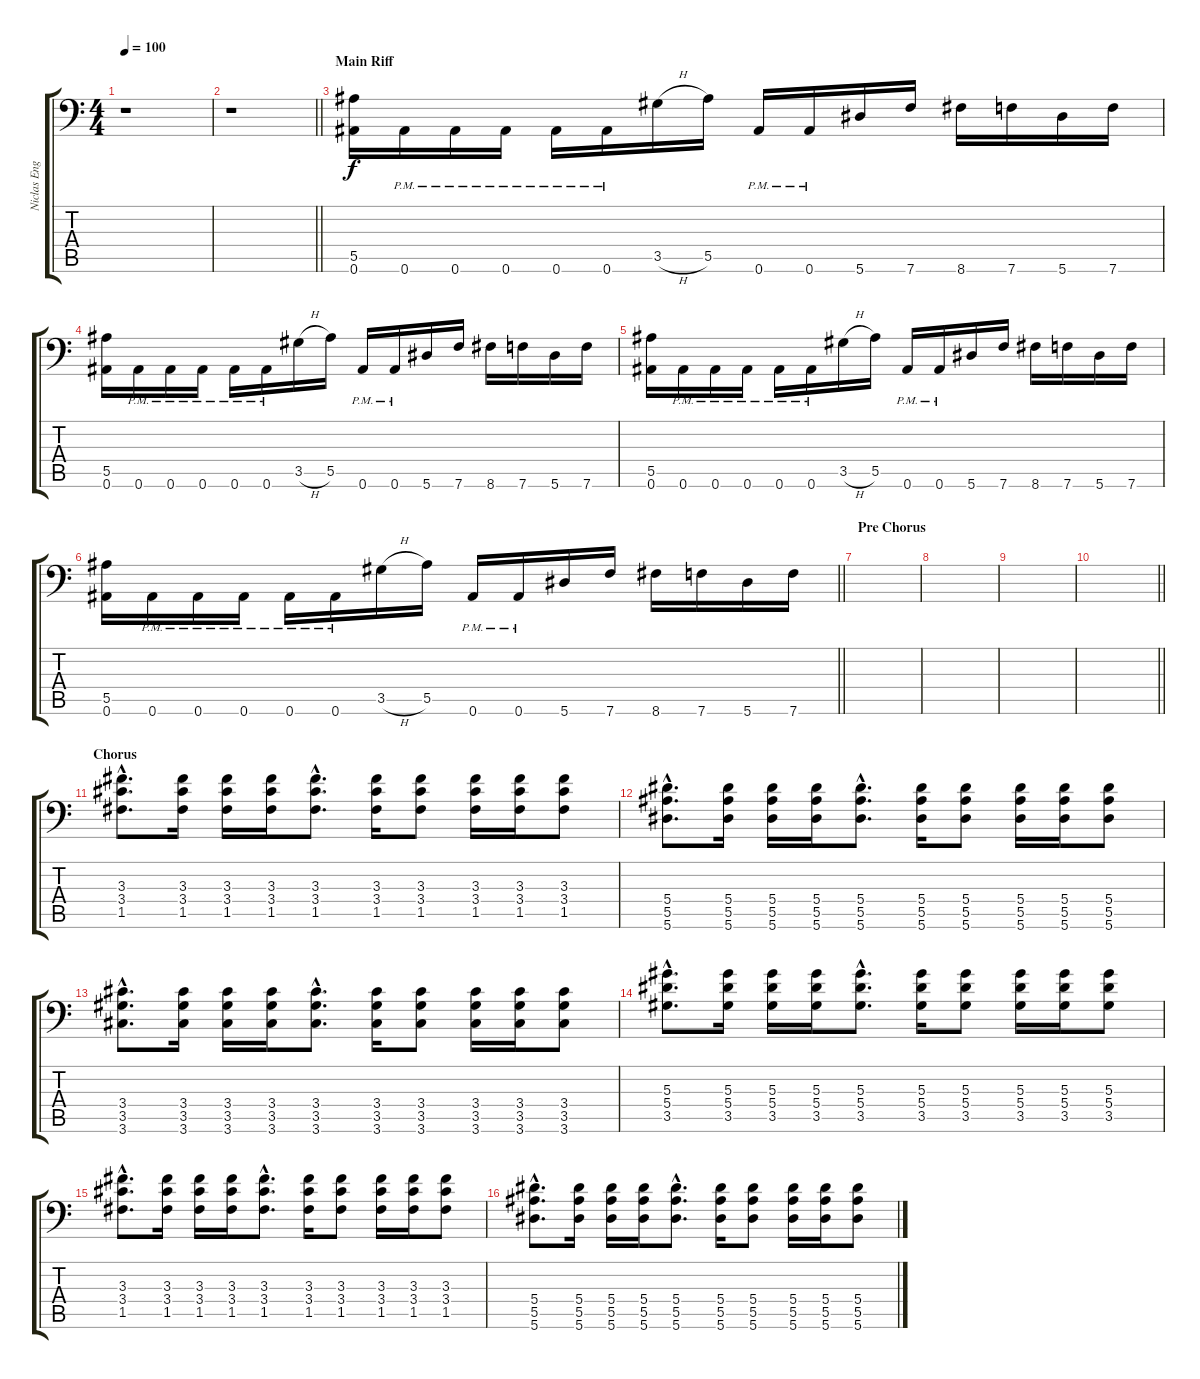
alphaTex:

\track ("Niclas Engelin" "Niclas Eng") {instrument distortionguitar}
\staff {score tabs}
\tuning (C4 G3 Eb3 Bb2 F2 Bb1) {hide}
\ts (4 4)
\tempo 100
\clef f4
\ks c
r.1{dy f} |
\barLineRight lightlight
r.1 |
\section ("" "Main Riff")
(5.5 0.6).16 0.6{pm}.16 0.6{pm}.16 0.6{pm}.16 0.6{pm}.16 0.6{pm}.16 3.5{h}.16 5.5.16 0.6{pm}.16 0.6{pm}.16 5.6.16 7.6.16 8.6.16 7.6.16 5.6.16 7.6.16 |
(5.5 0.6).16 0.6{pm}.16 0.6{pm}.16 0.6{pm}.16 0.6{pm}.16 0.6{pm}.16 3.5{h}.16 5.5.16 0.6{pm}.16 0.6{pm}.16 5.6.16 7.6.16 8.6.16 7.6.16 5.6.16 7.6.16 |
(5.5 0.6).16 0.6{pm}.16 0.6{pm}.16 0.6{pm}.16 0.6{pm}.16 0.6{pm}.16 3.5{h}.16 5.5.16 0.6{pm}.16 0.6{pm}.16 5.6.16 7.6.16 8.6.16 7.6.16 5.6.16 7.6.16 |
\barLineRight lightlight
(5.5 0.6).16 0.6{pm}.16 0.6{pm}.16 0.6{pm}.16 0.6{pm}.16 0.6{pm}.16 3.5{h}.16 5.5.16 0.6{pm}.16 0.6{pm}.16 5.6.16 7.6.16 8.6.16 7.6.16 5.6.16 7.6.16 |
\section ("" "Pre Chorus")
|
|
|
\barLineRight lightlight
|
\section ("" "Chorus")
(3.3{hac} 3.4{hac} 1.5{hac}).8{d} (3.3 3.4 1.5).16 (3.3 3.4 1.5).16 (3.3 3.4 1.5).16 (3.3{hac} 3.4{hac} 1.5{hac}).8{d} (3.3 3.4 1.5).16 (3.3 3.4 1.5).8 (3.3 3.4 1.5).16 (3.3 3.4 1.5).16 (3.3 3.4 1.5).8 |
(5.4{hac} 5.5{hac} 5.6{hac}).8{d} (5.4 5.5 5.6).16 (5.4 5.5 5.6).16 (5.4 5.5 5.6).16 (5.4{hac} 5.5{hac} 5.6{hac}).8{d} (5.4 5.5 5.6).16 (5.4 5.5 5.6).8 (5.4 5.5 5.6).16 (5.4 5.5 5.6).16 (5.4 5.5 5.6).8 |
(3.4{hac} 3.5{hac} 3.6{hac}).8{d} (3.4 3.5 3.6).16 (3.4 3.5 3.6).16 (3.4 3.5 3.6).16 (3.4{hac} 3.5{hac} 3.6{hac}).8{d} (3.4 3.5 3.6).16 (3.4 3.5 3.6).8 (3.4 3.5 3.6).16 (3.4 3.5 3.6).16 (3.4 3.5 3.6).8 |
(5.3{hac} 5.4{hac} 3.5{hac}).8{d} (5.3 5.4 3.5).16 (5.3 5.4 3.5).16 (5.3 5.4 3.5).16 (5.3{hac} 5.4{hac} 3.5{hac}).8{d} (5.3 5.4 3.5).16 (5.3 5.4 3.5).8 (5.3 5.4 3.5).16 (5.3 5.4 3.5).16 (5.3 5.4 3.5).8 |
(3.3{hac} 3.4{hac} 1.5{hac}).8{d} (3.3 3.4 1.5).16 (3.3 3.4 1.5).16 (3.3 3.4 1.5).16 (3.3{hac} 3.4{hac} 1.5{hac}).8{d} (3.3 3.4 1.5).16 (3.3 3.4 1.5).8 (3.3 3.4 1.5).16 (3.3 3.4 1.5).16 (3.3 3.4 1.5).8 |
(5.4{hac} 5.5{hac} 5.6{hac}).8{d} (5.4 5.5 5.6).16 (5.4 5.5 5.6).16 (5.4 5.5 5.6).16 (5.4{hac} 5.5{hac} 5.6{hac}).8{d} (5.4 5.5 5.6).16 (5.4 5.5 5.6).8 (5.4 5.5 5.6).16 (5.4 5.5 5.6).16 (5.4 5.5 5.6).8
